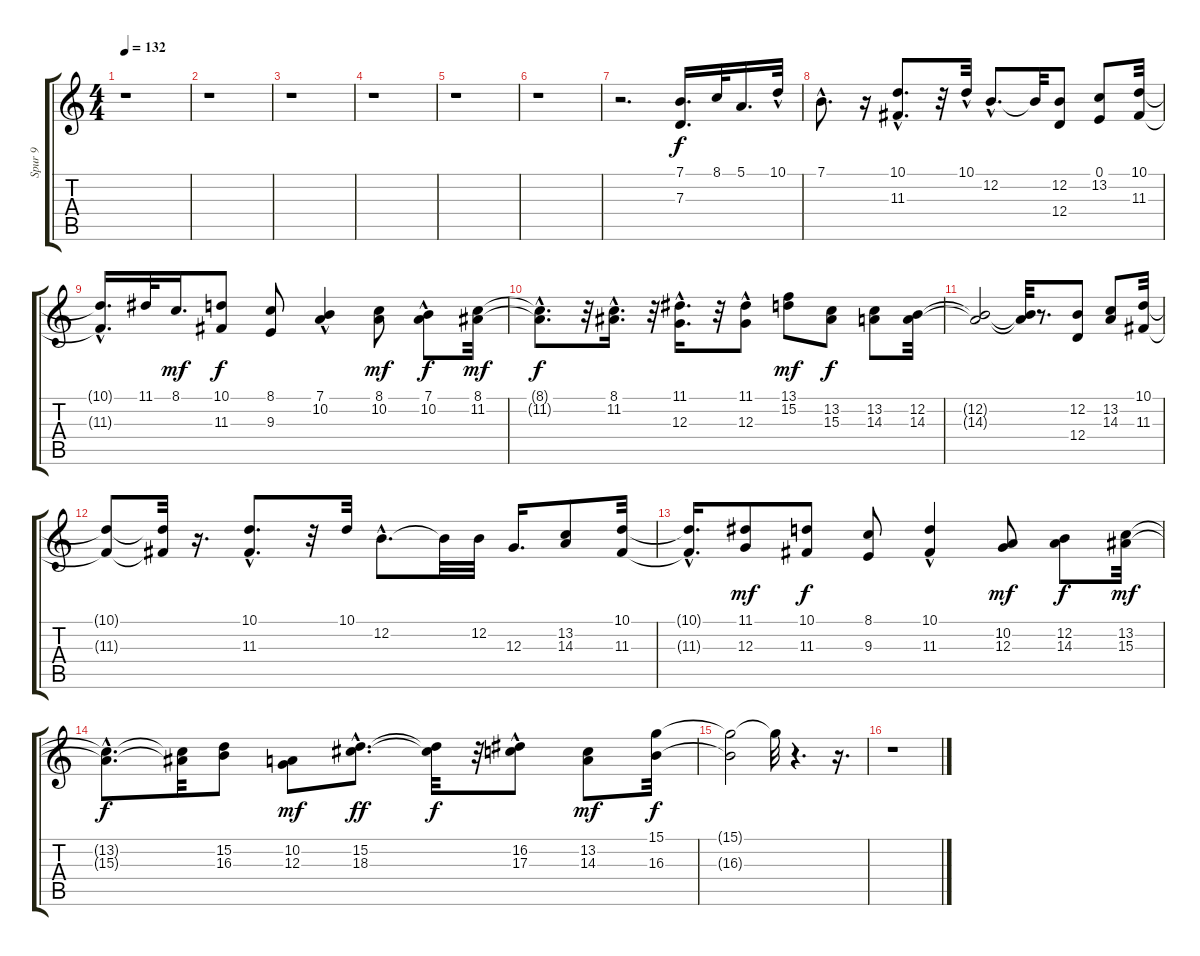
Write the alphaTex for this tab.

\track ("Spur 9" "Spur 9") {instrument choiraahs}
\staff {score tabs}
\tuning (E4 B3 G3 D3 A2 E2) {hide}
\ts (4 4)
\tempo 132
\clef g2
\ks c
r.1{dy f} |
r.1 |
r.1 |
r.1 |
r.1 |
r.1 |
r.2{d} (7.1 7.3).16{d} 8.1.32 5.1.16{d} 10.1{hac}.32 |
7.1{hac}.8{d} r.16 (10.1{hac} 11.3).8{d} r.32 10.1{hac}.32 12.2{hac}.8{d} 12.2{t}.32 (12.2 12.4).8 (0.1 13.2).8 (10.1 11.3).32 |
(10.1{hac t} 11.3{hac t}).16{d} 11.1.32 8.1.16{d dy mf} (10.1 11.3).8{dy f} (8.1 9.3).8 (7.1{hac} 10.2).4 (8.1 10.2).8{dy mf} (7.1 10.2{hac}).8{dy f} (8.1 11.2).32{dy mf} |
(8.1{t} 11.2{hac t}).8{d dy f} r.32 (8.1{hac} 11.2{hac}).16{d} r.32 (11.1{hac} 12.3).16{d} r.32 (11.1 12.3{hac}).8 (13.1 15.2).8{dy mf} (13.2 15.3).8{dy f} (13.2 14.3).8 (12.2 14.3).32 |
(12.2{t} 14.3{t}).2 (12.2{t} 14.3{t}).32 r.8{d} (12.2 12.4).8 (13.2 14.3).8 (10.1 11.3).32 |
(10.1{t} 11.3{t}).8 (10.1{t} 11.3{t}).32 r.16{d} (10.1{hac} 11.3{hac}).8{d} r.32 10.1.32 12.2{hac}.8{d} 12.2{t}.32 12.2.32 12.3.16{d} (13.2 14.3).8 (10.1 11.3).32 |
(10.1{hac t} 11.3{hac t}).16{d} (11.1 12.3).8{dy mf} (10.1 11.3).8{dy f} (8.1 9.3).8 (10.1 11.3{hac}).4 (10.2 12.3).8{dy mf} (12.2 14.3).8{dy f} (13.2 15.3).32{dy mf} |
(13.2{hac t} 15.3{hac t}).8{d dy f} (13.2{t} 15.3{t}).32 (15.2 16.3).8 (10.2 12.3).8{dy mf} (15.2{hac} 18.3{hac}).8{d dy ff} (15.2{t} 18.3{t}).32{dy f} r.32 (16.2 17.3{hac}).8 (13.2 14.3).8{dy mf} (15.1 16.3).32{dy f} |
(15.1{t} 16.3{t}).2 15.1{t}.32 r.4{d} r.16{d} |
r.1
